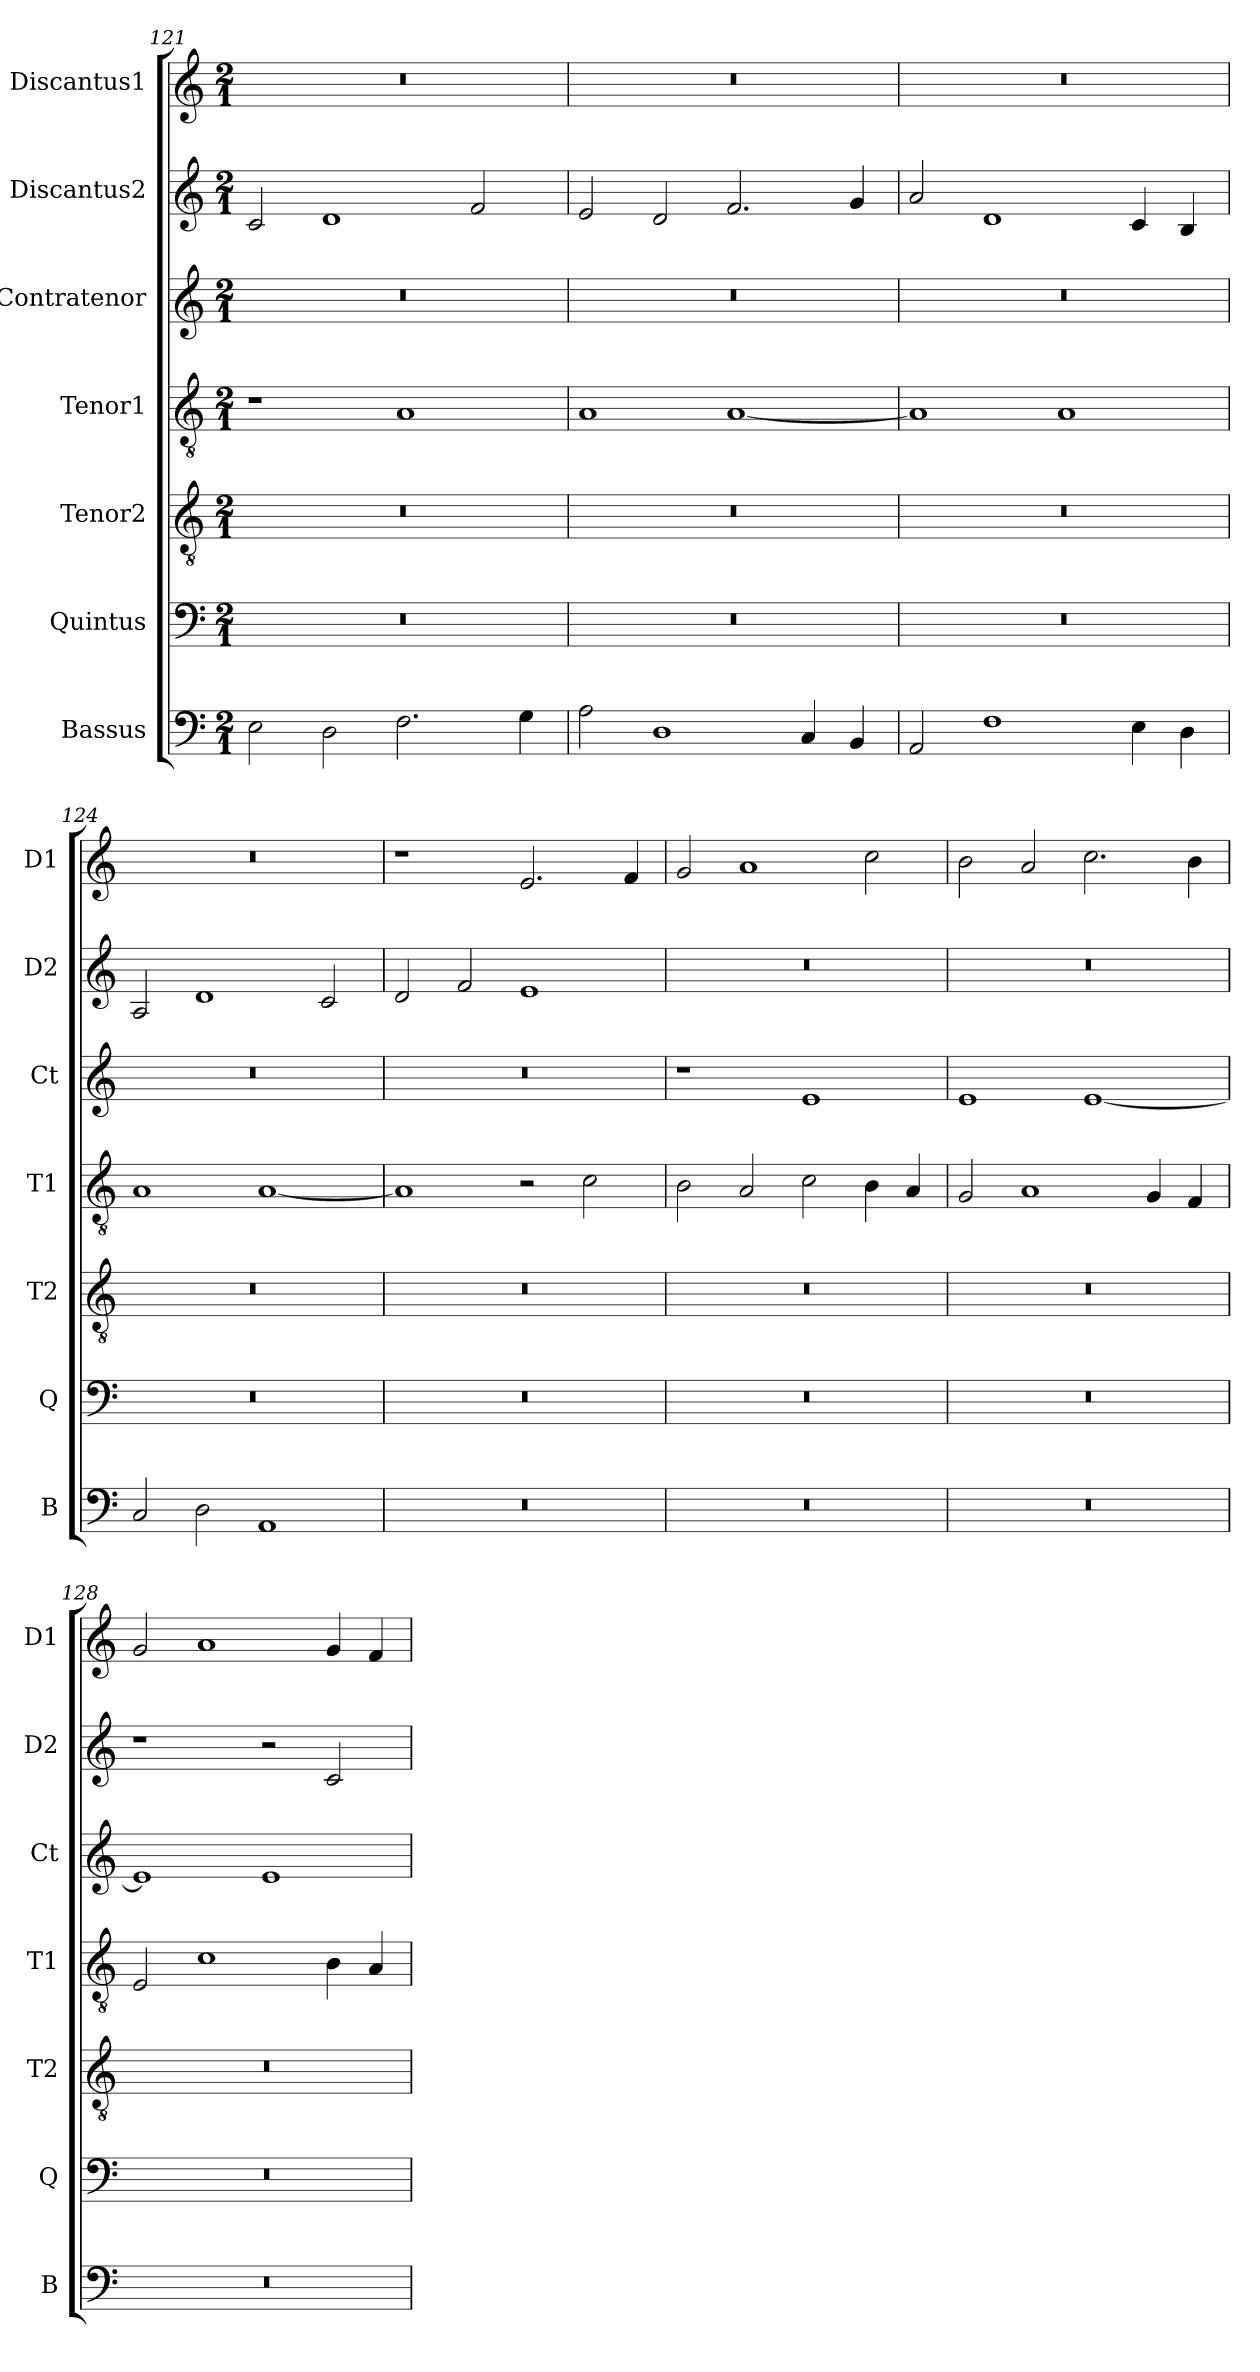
**kern	**kern	**kern	**kern	**kern	**kern	**kern
*part7	*part6	*part5	*part4	*part3	*part2	*part1
*staff7	*staff6	*staff5	*staff4	*staff3	*staff2	*staff1
*I"Bassus	*I"Quintus	*I"Tenor2	*I"Tenor1	*I"Contratenor	*I"Discantus2	*I"Discantus1
*I'B	*I'Q	*I'T2	*I'T1	*I'Ct	*I'D2	*I'D1
*clefF4	*clefF4	*clefGv2	*clefGv2	*clefG2	*clefG2	*clefG2
*k[]	*k[]	*k[]	*k[]	*k[]	*k[]	*k[]
*M2/1	*M2/1	*M2/1	*M2/1	*M2/1	*M2/1	*M2/1
=121	=121	=121	=121	=121	=121	=121
2E\	0r	0r	1r	0r	2c/	0r
2D\	.	.	.	.	1d	.
2.F\	.	.	1A	.	.	.
.	.	.	.	.	2f/	.
4G\	.	.	.	.	.	.
=122	=122	=122	=122	=122	=122	=122
2A\	0r	0r	1A	0r	2e/	0r
1D	.	.	.	.	2d/	.
.	.	.	[1A	.	2.f/	.
4C/	.	.	.	.	.	.
4BB/	.	.	.	.	4g/	.
=123	=123	=123	=123	=123	=123	=123
2AA/	0r	0r	1A]	0r	2a/	0r
1F	.	.	.	.	1d	.
.	.	.	1A	.	.	.
4E\	.	.	.	.	4c/	.
4D\	.	.	.	.	4B/	.
=124	=124	=124	=124	=124	=124	=124
2C/	0r	0r	1A	0r	2A/	0r
2D\	.	.	.	.	1d	.
1AA	.	.	[1A	.	.	.
.	.	.	.	.	2c/	.
=125	=125	=125	=125	=125	=125	=125
0r	0r	0r	1A]	0r	2d/	1r
.	.	.	.	.	2f/	.
.	.	.	2r	.	1e	2.e/
.	.	.	2c\	.	.	.
.	.	.	.	.	.	4f/
=126	=126	=126	=126	=126	=126	=126
0r	0r	0r	2B\	1r	0r	2g/
.	.	.	2A/	.	.	1a
.	.	.	2c\	1e	.	.
.	.	.	4B\	.	.	2cc\
.	.	.	4A/	.	.	.
=127	=127	=127	=127	=127	=127	=127
0r	0r	0r	2G/	1e	0r	2b\
.	.	.	1A	.	.	2a/
.	.	.	.	[1e	.	2.cc\
.	.	.	4G/	.	.	.
.	.	.	4F/	.	.	4b\
=128	=128	=128	=128	=128	=128	=128
0r	0r	0r	2E/	1e]	1r	2g/
.	.	.	1c	.	.	1a
.	.	.	.	1e	2r	.
.	.	.	4B\	.	2c/	4g/
.	.	.	4A/	.	.	4f/
=	=	=	=	=	=	=
*-	*-	*-	*-	*-	*-	*-
